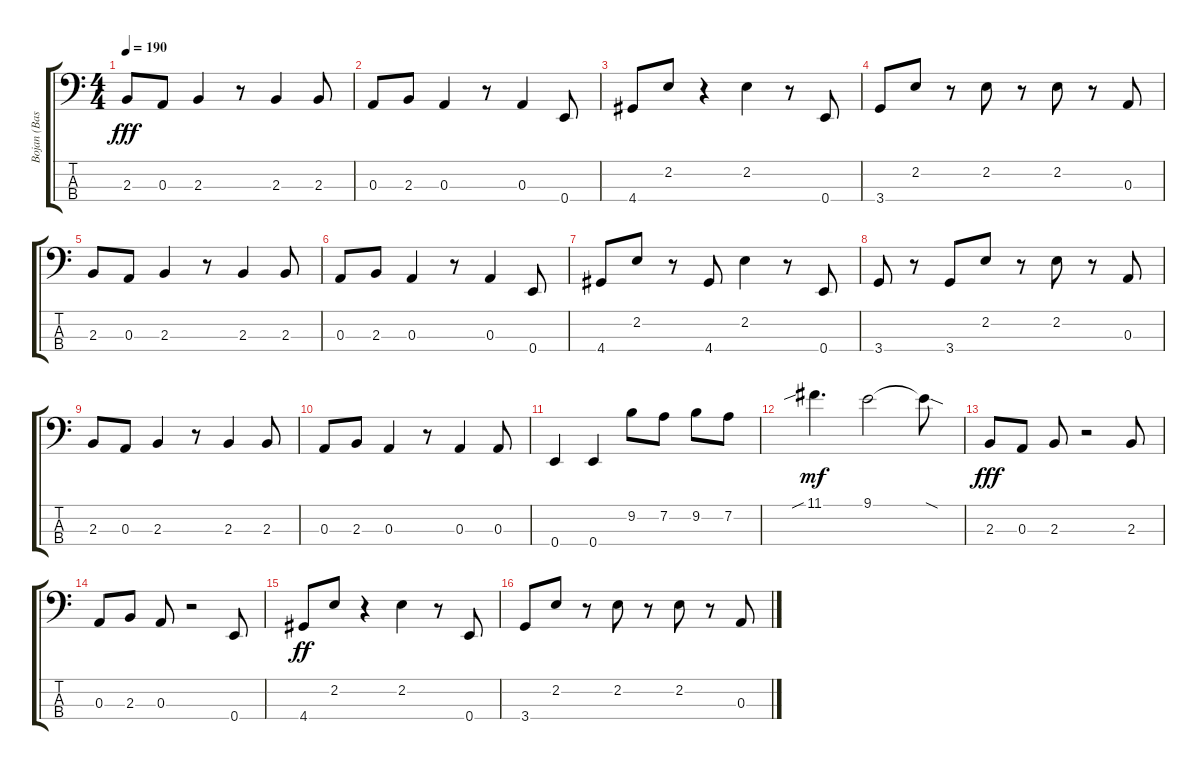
\track ("Bojan (Bass)" "Bojan (Bas") {instrument electricbassfinger}
\staff {score tabs}
\tuning (G2 D2 A1 E1) {hide}
\ts (4 4)
\tempo 190
\clef f4
\ks c
2.3.8{dy fff} 0.3.8 2.3.4 r.8 2.3.4 2.3.8 |
0.3.8 2.3.8 0.3.4 r.8 0.3.4 0.4.8 |
4.4.8 2.2.8{volume 16 instrument slapbass2} r.4 2.2.4 r.8 0.4.8{volume 13 instrument electricbassfinger} |
3.4.8 2.2.8{volume 16 instrument slapbass2} r.8 2.2.8 r.8 2.2.8 r.8 0.3.8{volume 13 instrument electricbassfinger} |
2.3.8 0.3.8 2.3.4 r.8 2.3.4 2.3.8 |
0.3.8 2.3.8 0.3.4 r.8 0.3.4 0.4.8 |
4.4.8 2.2.8{volume 16 instrument slapbass2} r.8 4.4.8 2.2.4 r.8 0.4.8{volume 13 instrument electricbassfinger} |
3.4.8 r.8{volume 16 instrument slapbass2} 3.4.8 2.2.8 r.8 2.2.8 r.8 0.3.8{volume 13 instrument electricbassfinger} |
2.3.8 0.3.8 2.3.4 r.8 2.3.4 2.3.8 |
0.3.8 2.3.8 0.3.4 r.8 0.3.4 0.3.8 |
0.4.4 0.4.4 9.2.8 7.2.8 9.2.8 7.2.8 |
11.1{sib}.4{d dy mf} 9.1.2 9.1{sod t}.8 |
2.3.8{dy fff} 0.3.8 2.3.8 r.2 2.3.8 |
0.3.8 2.3.8 0.3.8 r.2 0.4.8 |
4.4.8{dy ff} 2.2.8 r.4 2.2.4 r.8 0.4.8 |
3.4.8 2.2.8 r.8 2.2.8 r.8 2.2.8 r.8 0.3.8
